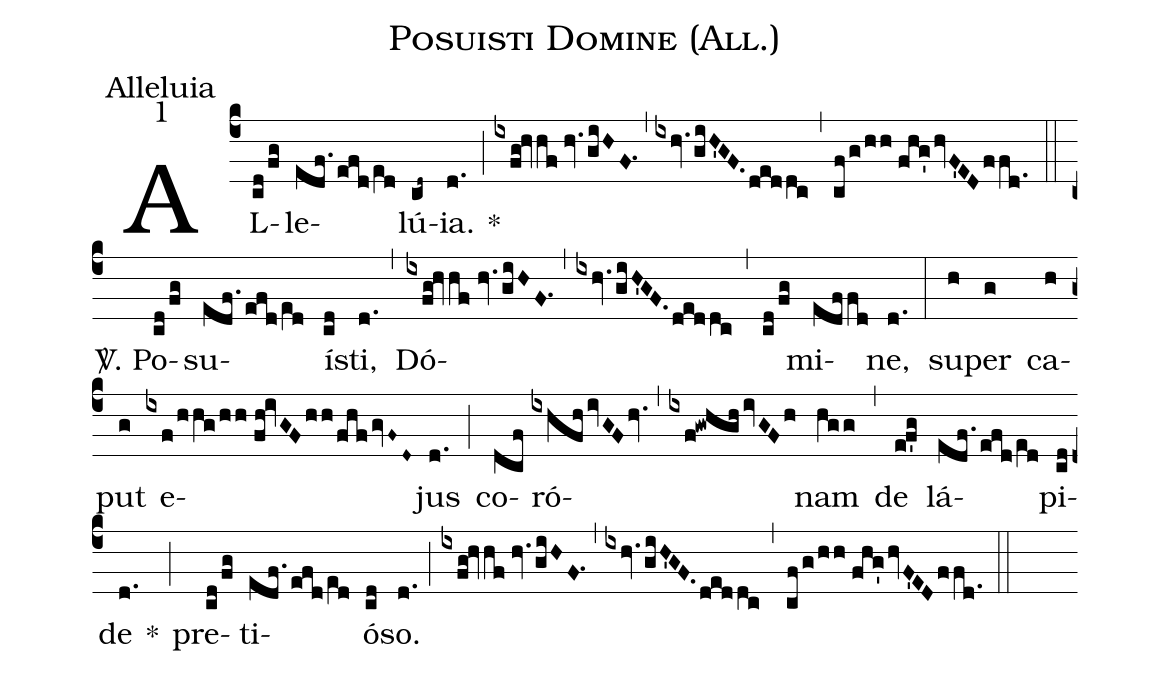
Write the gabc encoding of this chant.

name:Posuisti Domine (All.);
office-part:Alleluia;
mode:1;
%%
(c4) AL(cd/fg)le(edf./efd/e[ll:1]d)lú(cd~){ia}.(d.) *(;) (ixfg!hvhf//hv.giHF.1) (,) (ixhv.giH'GF.deddc) (,) (cf/g/hh//fhg'hvF'EDffd.) (::) <sp>V/</sp>. Po(cd/fg)su(edf./efd/e[ll:1]d)í(cd)sti,(d.) (,) Dó(ixfg!hvhf//hv.giHF.1)(,)(ixhv.giH'GF.deddc)(,)(cd/fg)mi(edffd)ne,(d.) (:) su(h)per(g) ca(h)put(g) e(ixf/hhg/hh//fh!ivGFhh/fhfgvF~D~)jus(d.) (;) co(dcf)ró(ixhfhivGFhv.)(,)(ixf!gwhghivGFh)nam(hgg) (,) de(ef'g) lá(edf./efd/e[ll:1]d)pi(cd)de(d.) *(;) pre(cd/fg)ti(edf./efd/e[ll:1]d)ó(cd)so.(d.) (;) (ixfg!hvhf//hv.giHF.1) (,) (ixhv.giH'GF.deddc) (,) (cf/g/hh//fhg'hvF'EDffd.) (::)
